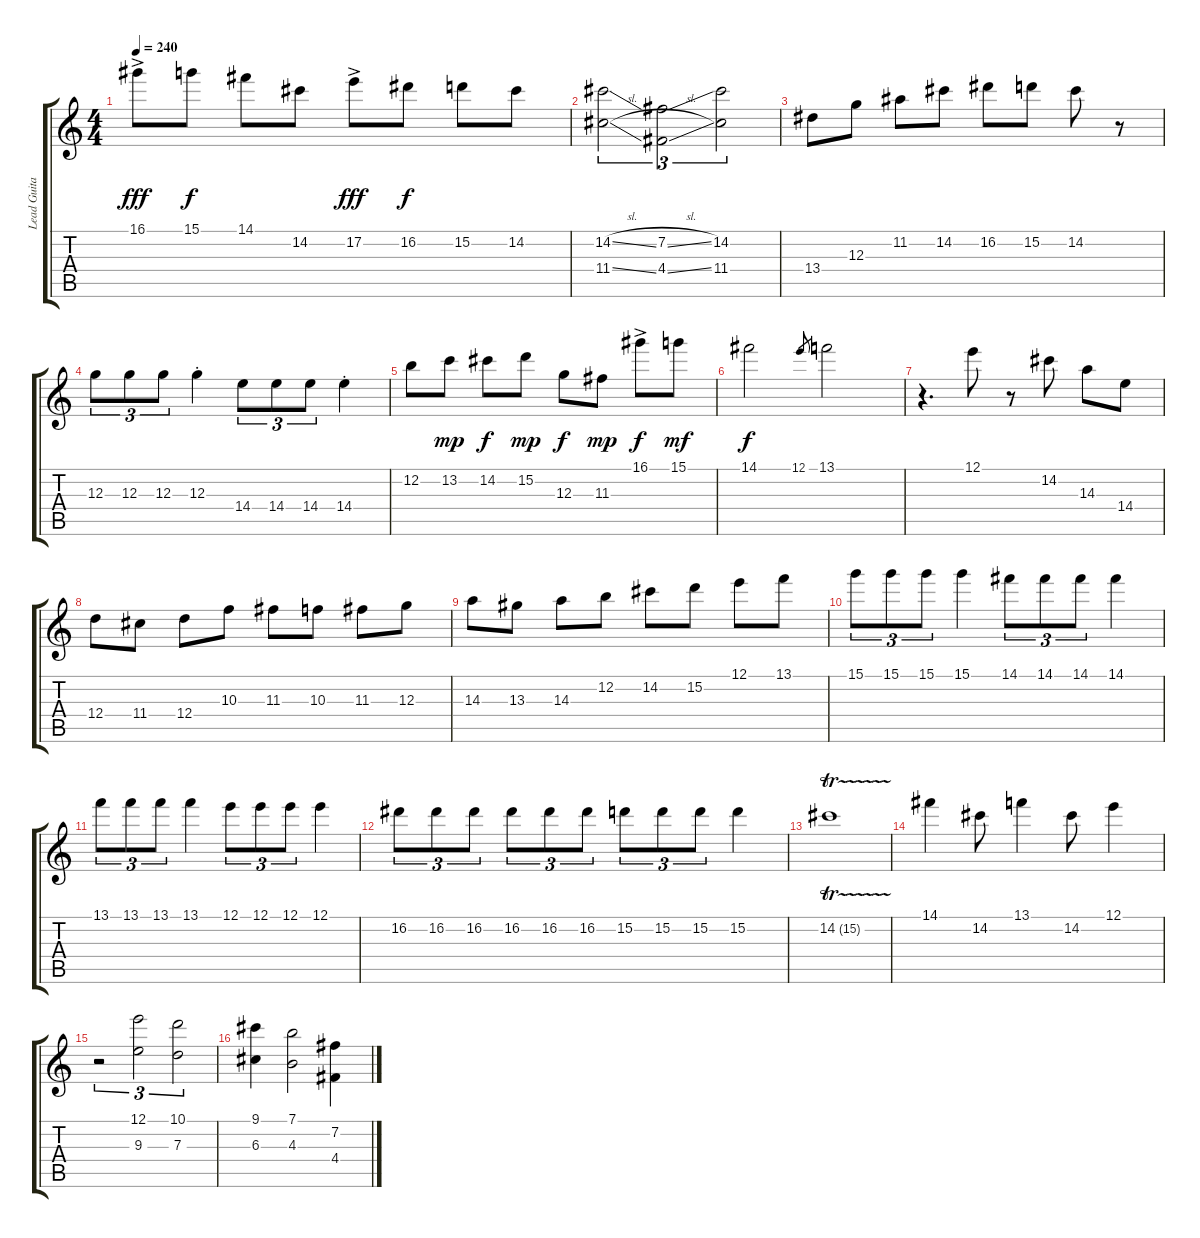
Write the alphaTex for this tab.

\track ("Lead Guitar" "Lead Guita") {instrument electricguitarjazz}
\staff {score tabs}
\tuning (E4 B3 G3 D3 A2 E2) {hide}
\ts (4 4)
\tempo 240
\clef g2
\ks c
16.1{ac}.8{dy fff} 15.1.8{dy f} 14.1.8 14.2.8 17.2{ac}.8{dy fff} 16.2.8{dy f} 15.2.8 14.2.8 |
(14.2{sl} 11.4{sl}).2{tu (3 2)} (7.2{sl} 4.4{sl}).2{tu (3 2)} (14.2 11.4).2{tu (3 2)} |
13.4.8 12.3.8 11.2.8 14.2.8 16.2.8 15.2.8 14.2.8 r.8 |
12.3.8{tu (3 2)} 12.3.8{tu (3 2)} 12.3.8{tu (3 2)} 12.3{st}.4 14.4.8{tu (3 2)} 14.4.8{tu (3 2)} 14.4.8{tu (3 2)} 14.4{st}.4 |
12.2.8 13.2.8{dy mp} 14.2.8{dy f} 15.2.8{dy mp} 12.3.8{dy f} 11.3.8{dy mp} 16.1{ac}.8{dy f} 15.1.8{dy mf} |
14.1.2{dy f} 12.1.8{gr} 13.1.2 |
r.4{d} 12.1.8 r.8 14.2.8 14.3.8 14.4.8 |
12.4.8 11.4.8 12.4.8 10.3.8 11.3.8 10.3.8 11.3.8 12.3.8 |
14.3.8 13.3.8 14.3.8 12.2.8 14.2.8 15.2.8 12.1.8 13.1.8 |
15.1.8{tu (3 2)} 15.1.8{tu (3 2)} 15.1.8{tu (3 2)} 15.1.4 14.1.8{tu (3 2)} 14.1.8{tu (3 2)} 14.1.8{tu (3 2)} 14.1.4 |
13.1.8{tu (3 2)} 13.1.8{tu (3 2)} 13.1.8{tu (3 2)} 13.1.4 12.1.8{tu (3 2)} 12.1.8{tu (3 2)} 12.1.8{tu (3 2)} 12.1.4 |
16.2.8{tu (3 2)} 16.2.8{tu (3 2)} 16.2.8{tu (3 2)} 16.2.8{tu (3 2)} 16.2.8{tu (3 2)} 16.2.8{tu (3 2)} 15.2.8{tu (3 2)} 15.2.8{tu (3 2)} 15.2.8{tu (3 2)} 15.2.4 |
14.2{tr (15 16)}.1 |
14.1.4 14.2.8 13.1.4 14.2.8 12.1.4 |
r.2{tu (3 2)} (12.1 9.3).2{tu (3 2)} (10.1 7.3).2{tu (3 2)} |
(9.1 6.3).4 (7.1 4.3).2 (7.2 4.4).4
